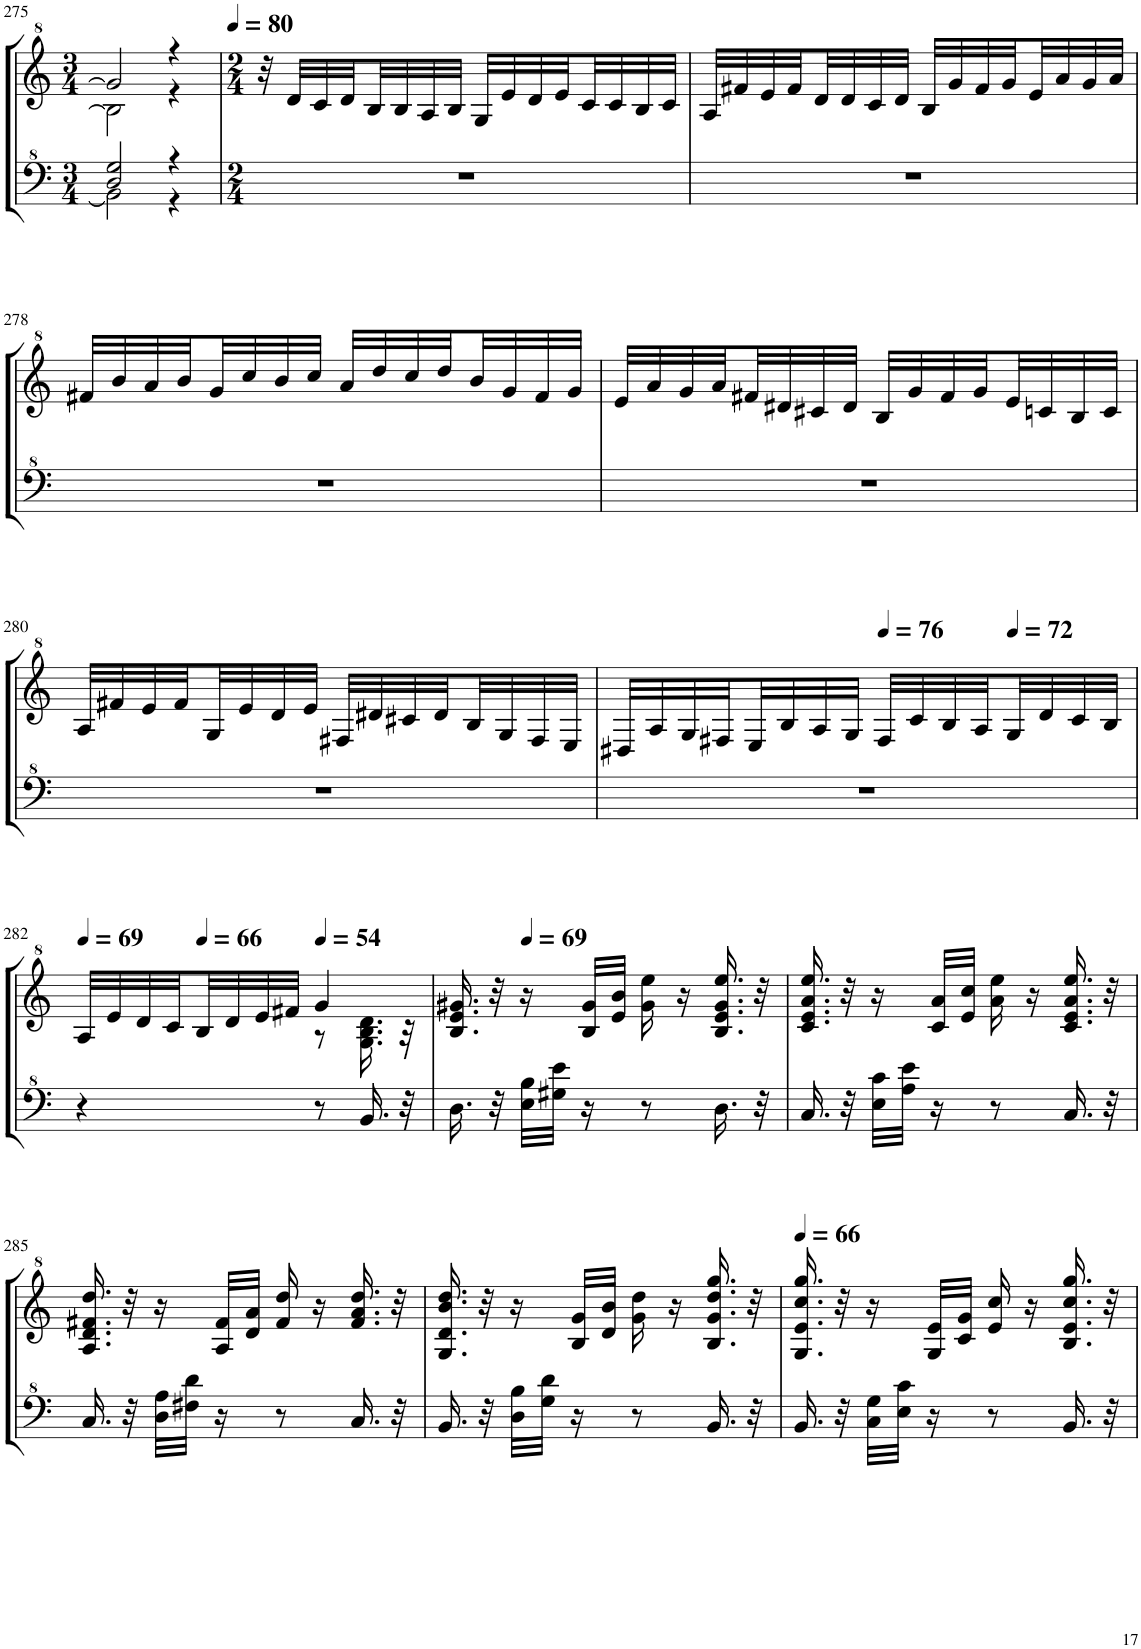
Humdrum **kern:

**kern	**kern
*part1	*part1
*staff2	*staff1
*I"Model III	*
!!LO:PB:g=z
*clefF^4	*clefG^2
*k[]	*k[]
*M3/4	*M3/4
=275	=275
*^	*^
2d/ 2g/	2B\]	2gg/]	2b\]
4r	4r	4r	4r
*v	*v	*	*
*	*v	*v
=276	=276
*M2/4	*M2/4
*	*MM80
2r	32r
.	32dd/LLL
.	32cc/
.	32dd/
.	32b/
.	32b/
.	32a/
.	32b/JJJ
.	32g/LLL
.	32ee/
.	32dd/
.	32ee/
.	32cc/
.	32cc/
.	32b/
.	32cc/JJJ
=277	=277
2r	32a/LLL
.	32ff#X/
.	32ee/
.	32ff#/
.	32dd/
.	32dd/
.	32cc/
.	32dd/JJJ
.	32b/LLL
.	32gg/
.	32ff#/
.	32gg/
.	32ee/
.	32aa/
.	32gg/
.	32aa/JJJ
!!LO:LB:g=z
=278	=278
2r	32ff#X/LLL
.	32bb/
.	32aa/
.	32bb/
.	32gg/
.	32ccc/
.	32bb/
.	32ccc/JJJ
.	32aa/LLL
.	32ddd/
.	32ccc/
.	32ddd/
.	32bb/
.	32gg/
.	32ff#/
.	32gg/JJJ
=279	=279
2r	32ee/LLL
.	32aa/
.	32gg/
.	32aa/
.	32ff#X/
.	32dd#X/
.	32cc#X/
.	32dd#/JJJ
.	32b/LLL
.	32gg/
.	32ff#/
.	32gg/
.	32ee/
.	32ccn/
.	32b/
.	32cc/JJJ
!!LO:LB:g=z
=280	=280
2r	32a/LLL
.	32ff#X/
.	32ee/
.	32ff#/
.	32g/
.	32ee/
.	32dd/
.	32ee/JJJ
.	32f#X/LLL
.	32dd#X/
.	32cc#X/
.	32dd#/
.	32b/
.	32g/
.	32f#/
.	32e/JJJ
=281	=281
2r	32d#X/LLL
.	32a/
.	32g/
.	32f#X/
.	32e/
.	32b/
.	32a/
.	32g/JJJ
*	*MM76
.	32f#/LLL
.	32cc/
.	32b/
.	32a/
*	*MM72
.	32g/
.	32dd/
.	32cc/
.	32b/JJJ
!!LO:LB:g=z
=282	=282
*	*MM69
*	*^
4r	32a/LLL	4ryy
.	32ee/	.
.	32dd/	.
.	32cc/	.
*	*MM66	*
.	32b/	.
.	32dd/	.
.	32ee/	.
.	32ff#X/JJJ	.
*	*MM54	*
8r	4gg/	8r
16.B/	.	16.g\ 16.b\ 16.dd\
32r	.	32r
*	*v	*v
=283	=283
16.d\	16.b/ 16.ee/ 16.gg#X/
32r	32r
*	*MM69
32e\ 32b\LLL	16r
32g#X\ 32ee\JJJ	.
16r	32b/ 32gg#/LLL
.	32ee/ 32bb/JJJ
8r	16gg#\ 16eee\
.	16r
16.d\	16.b/ 16.ee/ 16.gg#/ 16.eee/
32r	32r
=284	=284
16.c/	16.cc/ 16.ee/ 16.aa/ 16.eee/
32r	32r
32e\ 32cc\LLL	16r
32a\ 32ee\JJJ	.
16r	32cc/ 32aa/LLL
.	32ee/ 32ccc/JJJ
8r	16aa\ 16eee\
.	16r
16.c/	16.cc/ 16.ee/ 16.aa/ 16.eee/
32r	32r
!!LO:LB:g=z
=285	=285
16.c/	16.a/ 16.dd/ 16.ff#X/ 16.ddd/
32r	32r
32d\ 32a\LLL	16r
32f#X\ 32dd\JJJ	.
16r	32a/ 32ff#/LLL
.	32dd/ 32aa/JJJ
8r	16ff#/ 16ddd/
.	16r
16.c/	16.ff#/ 16.aa/ 16.ddd/
32r	32r
=286	=286
16.B/	16.g/ 16.dd/ 16.bb/ 16.ddd/
32r	32r
32d\ 32b\LLL	16r
32g\ 32dd\JJJ	.
16r	32b/ 32gg/LLL
.	32dd/ 32bb/JJJ
8r	16gg\ 16ddd\
.	16r
16.B/	16.b/ 16.gg/ 16.ddd/ 16.ggg/
32r	32r
=287	=287
*	*MM66
16.B/	16.g/ 16.ee/ 16.ccc/ 16.ggg/
32r	32r
32c\ 32g\LLL	16r
32e\ 32cc\JJJ	.
16r	32g/ 32ee/LLL
.	32cc/ 32gg/JJJ
8r	16ee/ 16ccc/
.	16r
16.B/	16.b/ 16.ee/ 16.ccc/ 16.ggg/
32r	32r
=	=
*-	*-
